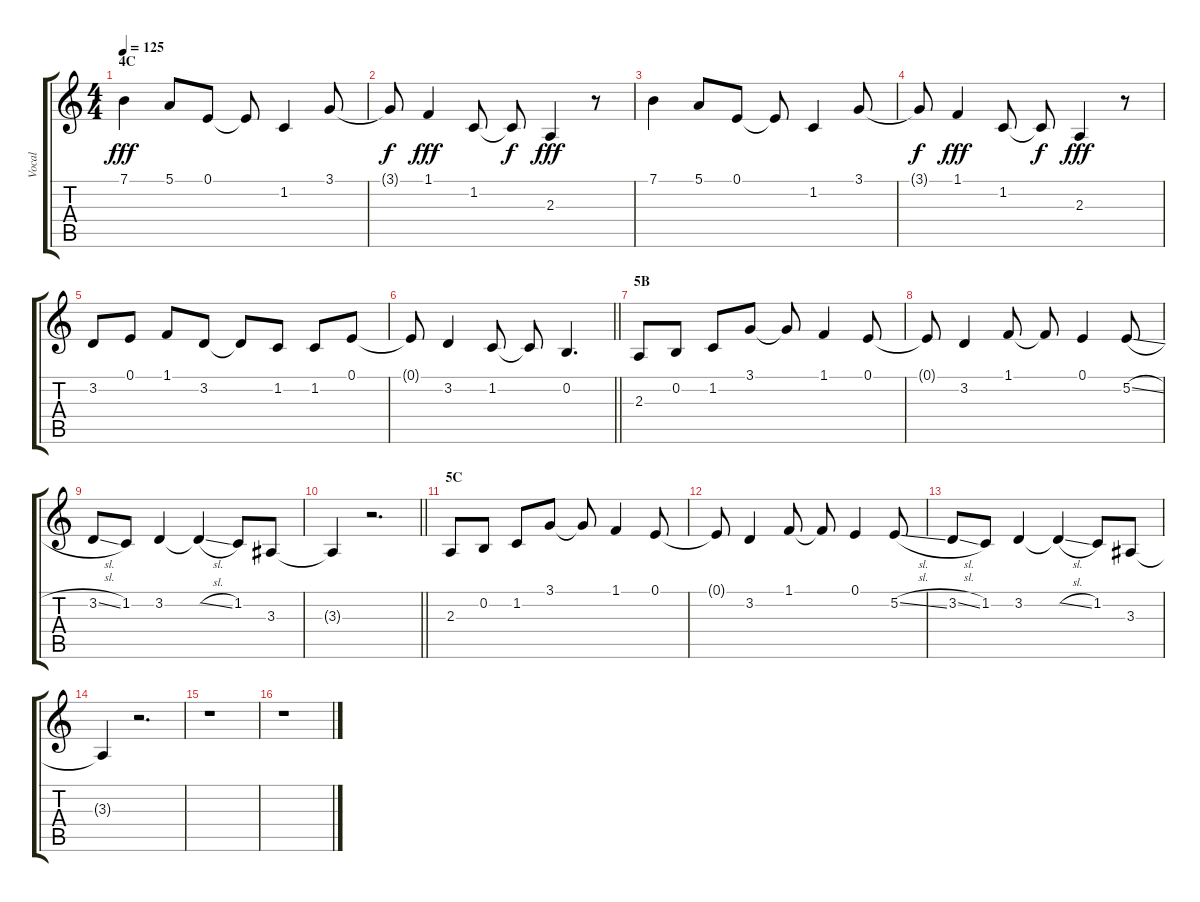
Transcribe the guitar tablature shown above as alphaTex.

\track ("Vocal" "Vocal") {instrument voiceoohs}
\staff {score tabs}
\tuning (E4 B3 G3 D3 A2 E2) {hide}
\ts (4 4)
\section ("" "4C")
\tempo 125
\clef g2
\ks c
7.1.4{dy fff} 5.1.8 0.1.8 0.1{t}.8 1.2.4 3.1.8 |
3.1{t}.8{dy f} 1.1.4{dy fff} 1.2.8 1.2{t}.8{dy f} 2.3.4{dy fff} r.8 |
7.1.4 5.1.8 0.1.8 0.1{t}.8 1.2.4 3.1.8 |
3.1{t}.8{dy f} 1.1.4{dy fff} 1.2.8 1.2{t}.8{dy f} 2.3.4{dy fff} r.8 |
3.2.8 0.1.8 1.1.8 3.2.8 3.2{t}.8 1.2.8 1.2.8 0.1.8 |
\barLineRight lightlight
0.1{t}.8 3.2.4 1.2.8 1.2{t}.8 0.2.4{d} |
\section ("" "5B")
2.3.8 0.2.8 1.2.8 3.1.8 3.1{t}.8 1.1.4 0.1.8 |
0.1{t}.8 3.2.4 1.1.8 1.1{t}.8 0.1.4 5.2{sl}.8 |
3.2{sl}.8 1.2.8 3.2.4 3.2{sl t}.4 1.2.8 3.3.8 |
\barLineRight lightlight
3.3{t}.4 r.2{d} |
\section ("" "5C")
2.3.8 0.2.8 1.2.8 3.1.8 3.1{t}.8 1.1.4 0.1.8 |
0.1{t}.8 3.2.4 1.1.8 1.1{t}.8 0.1.4 5.2{sl}.8 |
3.2{sl}.8 1.2.8 3.2.4 3.2{sl t}.4 1.2.8 3.3.8 |
3.3{t}.4 r.2{d} |
r.1 |
r.1
